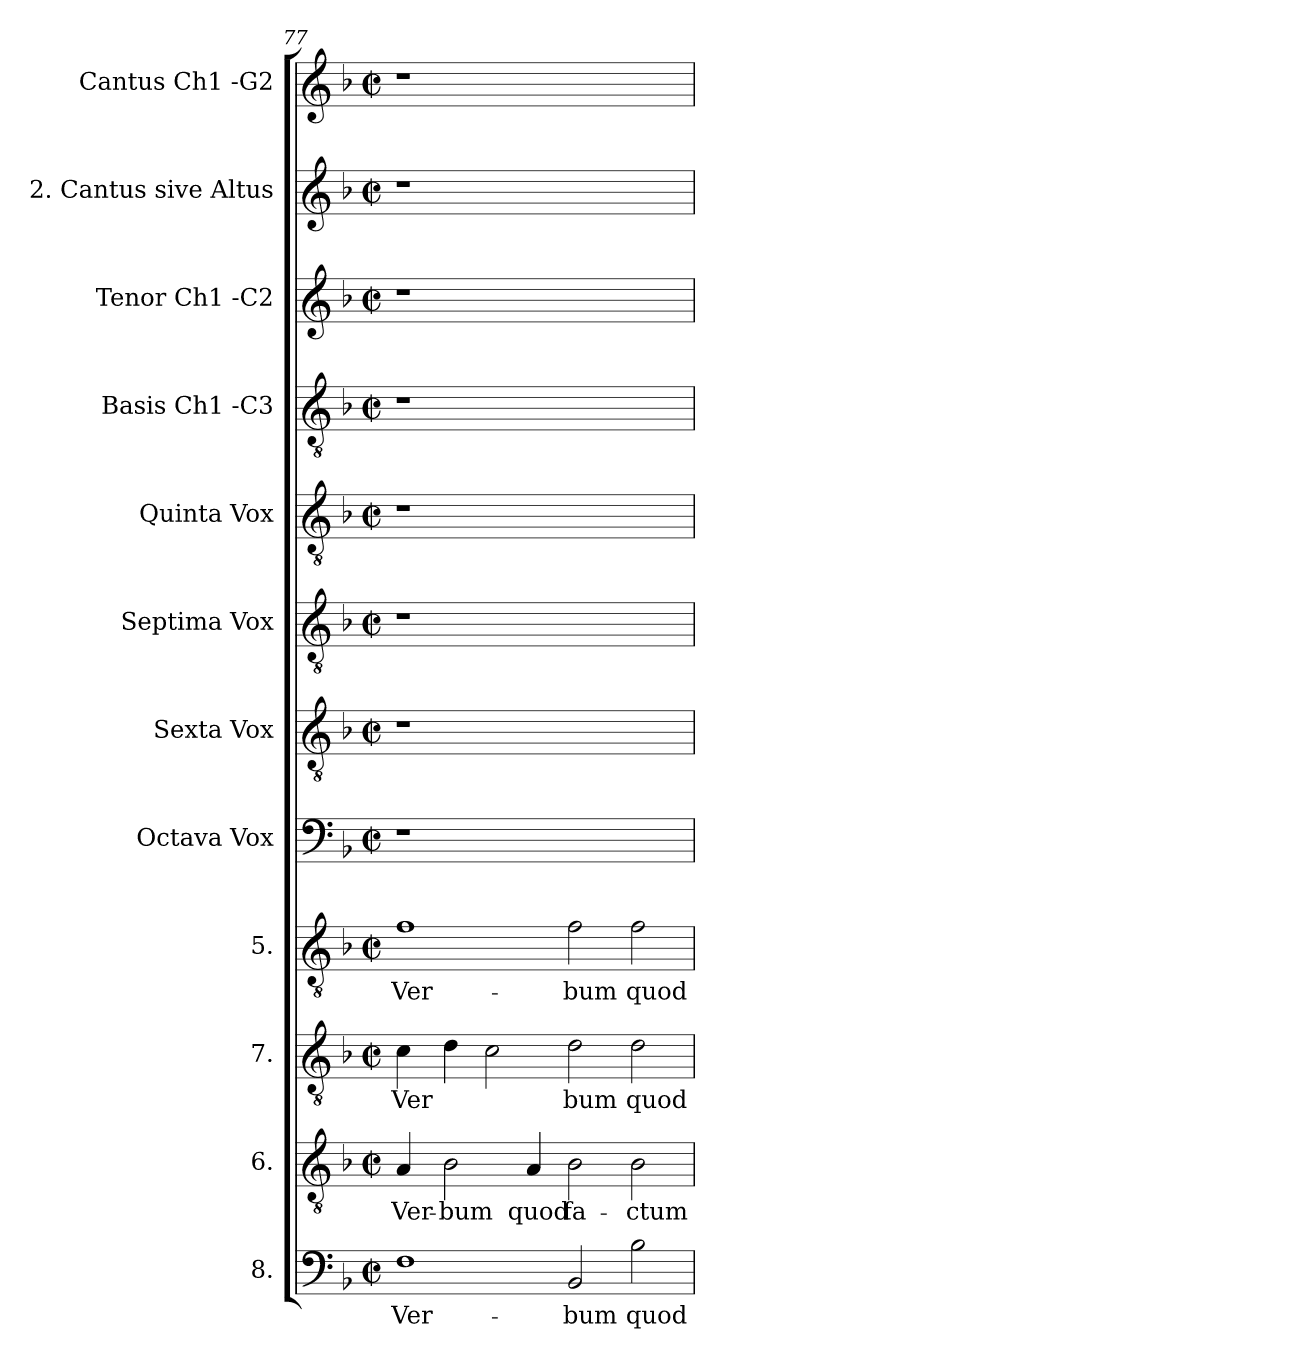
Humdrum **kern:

**kern	**text	**kern	**text	**kern	**text	**kern	**text	**kern	**kern	**kern	**kern	**kern	**kern	**kern	**kern
*part12	*part12	*part11	*part11	*part10	*part10	*part9	*part9	*part8	*part7	*part6	*part5	*part4	*part3	*part2	*part1
*staff12	*staff12	*staff11	*staff11	*staff10	*staff10	*staff9	*staff9	*staff8	*staff7	*staff6	*staff5	*staff4	*staff3	*staff2	*staff1
*I"8.	*	*I"6.	*	*I"7.	*	*I"5.	*	*I"Octava  Vox	*I"Sexta  Vox	*I"Septima  Vox	*I"Quinta  Vox	*I"Basis  Ch1 -C3	*I"Tenor  Ch1 -C2	*I"2. Cantus sive  Altus	*I"Cantus  Ch1 -G2
*	*	*	*	*	*	*	*	*	*	*	*	*I'B	*I'T	*I'A	*I'C
*clefF4	*	*clefGv2	*	*clefGv2	*	*clefGv2	*	*clefF4	*clefGv2	*clefGv2	*clefGv2	*clefGv2	*clefG2	*clefG2	*clefG2
*k[b-]	*	*k[b-]	*	*k[b-]	*	*k[b-]	*	*k[b-]	*k[b-]	*k[b-]	*k[b-]	*k[b-]	*k[b-]	*k[b-]	*k[b-]
*F:	*	*F:	*	*F:	*	*F:	*	*F:	*F:	*F:	*F:	*F:	*F:	*F:	*F:
*M2/2	*	*M2/2	*	*M2/2	*	*M2/2	*	*M2/2	*M2/2	*M2/2	*M2/2	*M2/2	*M2/2	*M2/2	*M2/2
*met(c|)	*	*met(c|)	*	*met(c|)	*	*met(c|)	*	*met(c|)	*met(c|)	*met(c|)	*met(c|)	*met(c|)	*met(c|)	*met(c|)	*met(c|)
=77	=77	=77	=77	=77	=77	=77	=77	=77	=77	=77	=77	=77	=77	=77	=77
!	!LO:LY:b:cj	!	!LO:LY:b:cj	!	!LO:LY:b:cj	!	!LO:LY:b:cj	!	!	!	!	!	!	!	!
1F	Ver-	4A/	Ver-	4c\	Ver-	1f	Ver-	1r	1r	1r	1r	1r	1r	1r	1r
!	!	!	!LO:LY:b:cj	!	!LO:LY:b:cj	!	!	!	!	!	!	!	!	!	!
.	.	2B-\	-bum	4d\	--	.	.	.	.	.	.	.	.	.	.
!	!	!	!	!	!LO:LY:b:cj	!	!	!	!	!	!	!	!	!	!
.	.	.	.	2c\	--	.	.	.	.	.	.	.	.	.	.
!	!	!	!LO:LY:b:cj	!	!	!	!	!	!	!	!	!	!	!	!
.	.	4A/	quod	.	.	.	.	.	.	.	.	.	.	.	.
!	!LO:LY:b:cj	!	!LO:LY:b:cj	!	!LO:LY:b:cj	!	!LO:LY:b:cj	!	!	!	!	!	!	!	!
2BB-/	-bum	2B-\	fa-	2d\	-bum	2f\	-bum	1ryy	1ryy	1ryy	1ryy	1ryy	1ryy	1ryy	1ryy
!	!LO:LY:b:cj	!	!LO:LY:b:cj	!	!LO:LY:b:cj	!	!LO:LY:b:cj	!	!	!	!	!	!	!	!
2B-\	quod	2B-\	-ctum	2d\	quod	2f\	quod	.	.	.	.	.	.	.	.
=	=	=	=	=	=	=	=	=	=	=	=	=	=	=	=
*-	*-	*-	*-	*-	*-	*-	*-	*-	*-	*-	*-	*-	*-	*-	*-
